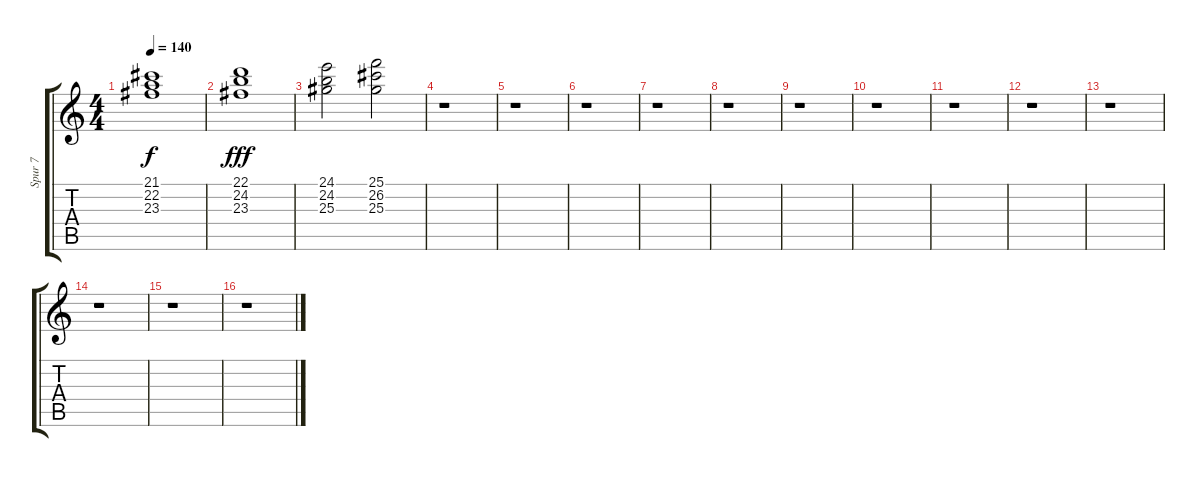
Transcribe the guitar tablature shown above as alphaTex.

\track ("Spur 7" "Spur 7") {instrument pad8sweep}
\staff {score tabs}
\tuning (E4 B3 G3 D3 A2 E2) {hide}
\ts (4 4)
\tempo 140
\clef g2
\ks c
(21.1{t} 22.2{t} 23.3{t}).1{dy f} |
(22.1 24.2 23.3).1{dy fff} |
(24.1 24.2 25.3).2 (25.1 26.2 25.3).2 |
r.1 |
r.1 |
r.1 |
r.1 |
r.1 |
r.1 |
r.1 |
r.1 |
r.1 |
r.1 |
r.1 |
r.1 |
r.1
